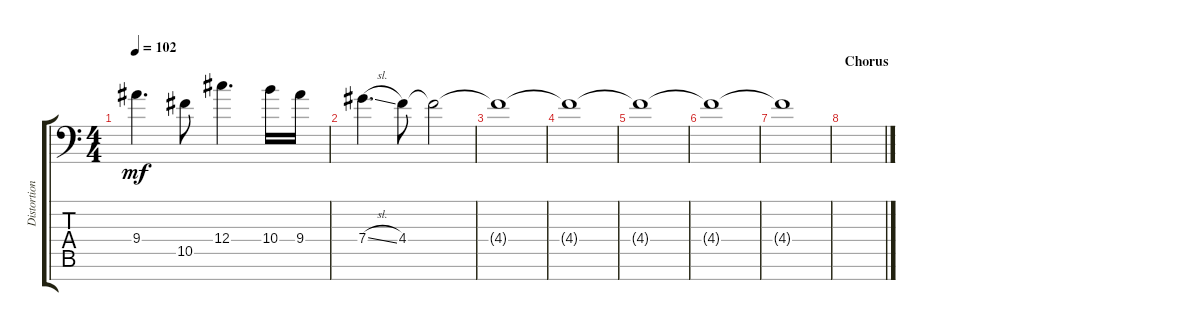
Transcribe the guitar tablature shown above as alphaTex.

\track ("Distortion Guitar" "Distortion") {instrument distortionguitar}
\staff {score tabs}
\tuning (Eb4 Bb3 Gb3 Db3 Ab2 Eb2 Bb1) {hide}
\ts (4 4)
\tempo 102
\clef f4
\ks c
9.4{t}.4{d dy mf} 10.5.8 12.4.4{d} 10.4.16 9.4.16 |
7.4{sl}.4{d} 4.4.8 4.4{t}.2 |
4.4{t}.1 |
4.4{t}.1 |
4.4{t}.1 |
4.4{t}.1 |
4.4{t}.1 |
\section ("" "Chorus")
